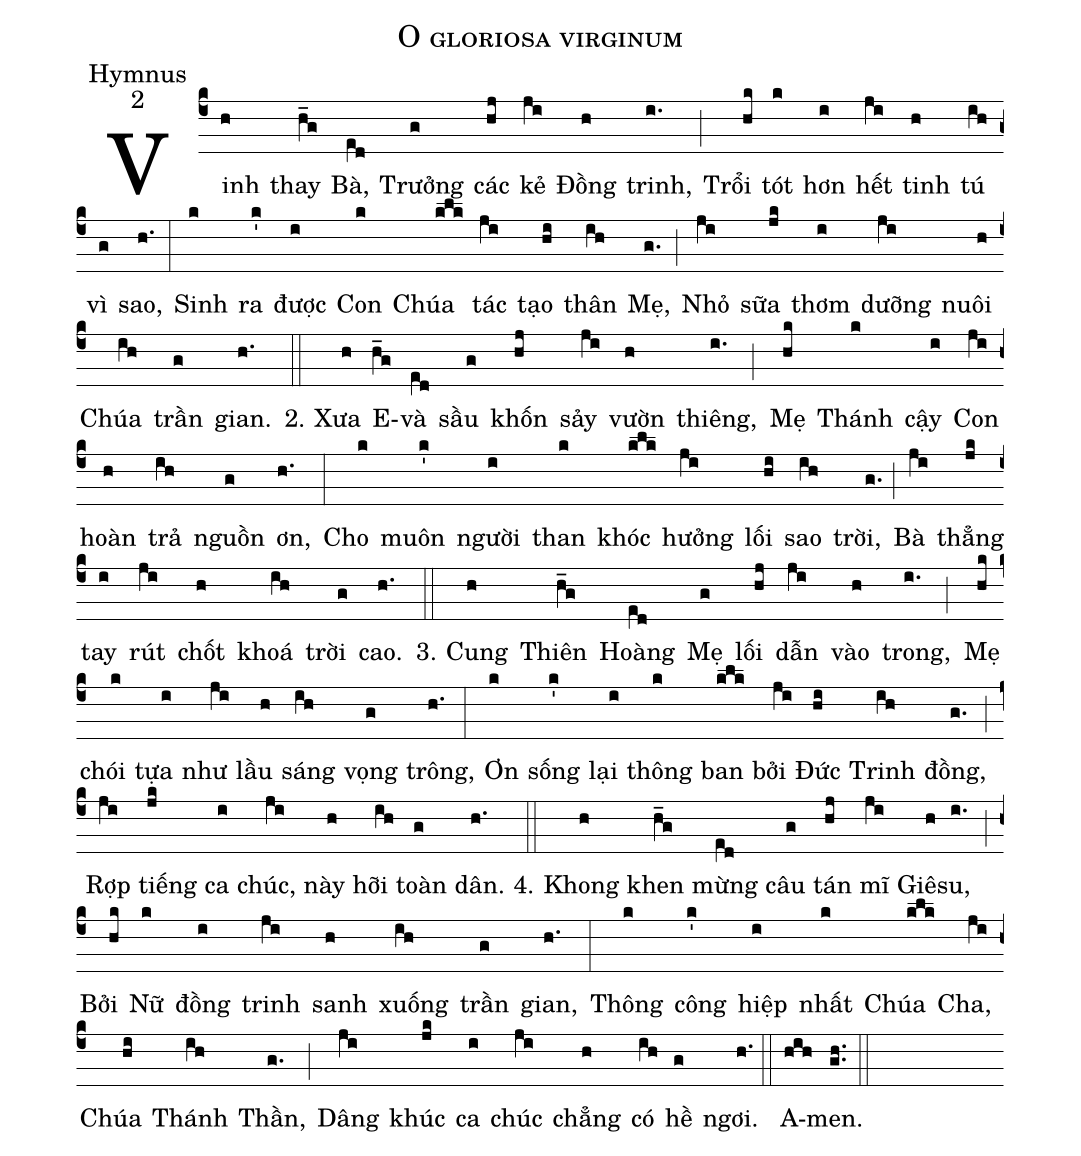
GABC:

name:O gloriosa virginum;
office-part:Hymnus;
mode:2;
%%
(c4)Vinh(h) thay(h_g) Bà,(e[ll:1]d) Trưởng(g) các(hj) kẻ(ji) Đồng(h) trinh,(i.) (;)
Trổi(hk) tót(k) hơn(i) hết(ji) tinh(h) tú(ih) vì(g) sao,(h.) (:)
Sinh(k) ra(k') được(i) Con(k) Chúa(klk) tác(ji) tạo(hi) thân(ih) Mẹ,(g.) (;)
Nhỏ(ji) sữa(jk) thơm(i) dưỡng(ji) nuôi(h) Chúa(ih) trần(g) gian.(h.) (::)

2. Xưa(h) E(h_g)và(e[ll:1]d) sầu(g) khốn(hj) sảy(ji) vườn(h) thiêng,(i.) (;)
Mẹ(hk) Thánh(k) cậy(i) Con(ji) hoàn(h) trả(ih) nguồn(g) ơn,(h.) (:)
Cho(k) muôn(k') người(i) than(k) khóc(klk) hưởng(ji) lối(hi) sao(ih) trời,(g.) (;)
Bà(ji) thẳng(jk) tay(i) rút(ji) chốt(h) khoá(ih) trời(g) cao.(h.) (::)

3. Cung(h) Thiên(h_g) Hoàng(e[ll:1]d) Mẹ(g) lối(hj) dẫn(ji) vào(h) trong,(i.) (;)
Mẹ(hk) chói(k) tựa(i) như(ji) lầu(h) sáng(ih) vọng(g) trông,(h.) (:)
Ơn(k) sống(k') lại(i) thông(k) ban(klk) bởi(ji) Đức(hi) Trinh(ih) đồng,(g.) (;)
Rợp(ji) tiếng(jk) ca(i) chúc,(ji) này(h) hỡi(ih) toàn(g) dân.(h.) (::)

4. Khong(h) khen(h_g) mừng(e[ll:1]d) câu(g) tán(hj) mĩ(ji) Giê(h)su,(i.) (;)
Bởi(hk) Nữ(k) đồng(i) trinh(ji) sanh(h) xuống(ih) trần(g) gian,(h.) (:)
Thông(k) công(k') hiệp(i) nhất(k) Chúa(klk) Cha,(ji) Chúa(hi) Thánh(ih) Thần,(g.) (;)
Dâng(ji) khúc(jk) ca(i) chúc(ji) chẳng(h) có(ih) hề(g) ngơi.(h.) (::)
A(hih)men.(gh..) (::)
